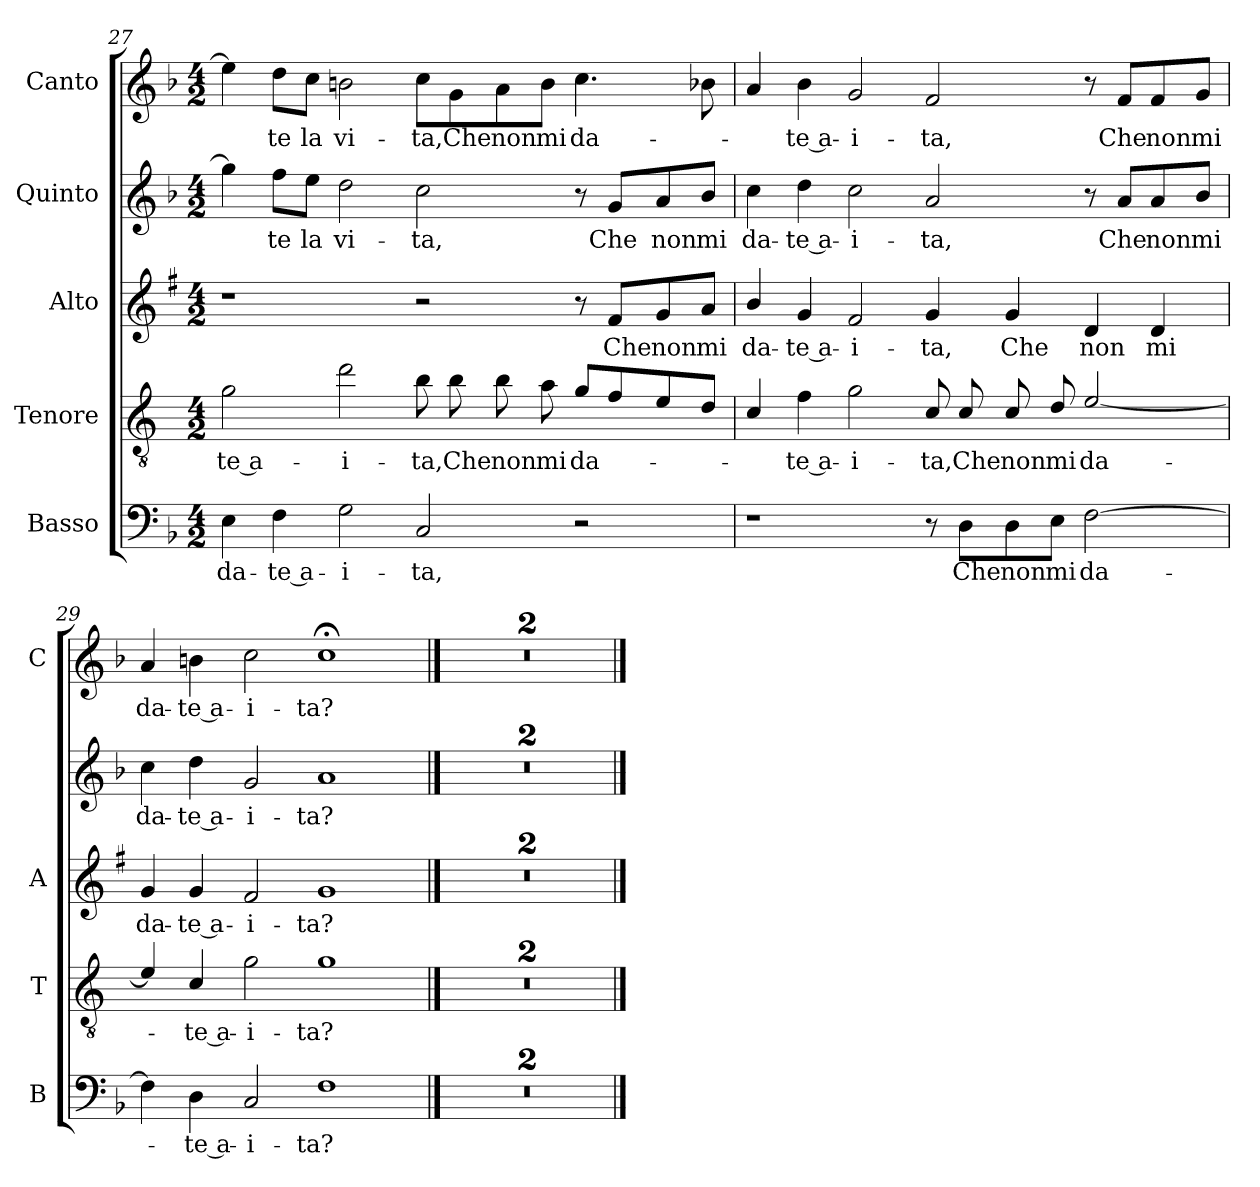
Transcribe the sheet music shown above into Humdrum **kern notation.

**kern	**text	**kern	**text	**kern	**text	**kern	**text	**kern	**text
*part5	*part5	*part4	*part4	*part3	*part3	*part2	*part2	*part1	*part1
*staff5	*staff5	*staff4	*staff4	*staff3	*staff3	*staff2	*staff2	*staff1	*staff1
*I"Basso	*	*I"Tenore	*	*I"Alto	*	*I"Quinto	*	*I"Canto	*
*I'B	*	*I'T	*	*I'A	*	*	*	*I'C	*
*clefF4	*	*clefGv2	*	*clefG2	*	*clefG2	*	*clefG2	*
*	*	*ITrd4c7	*	*ITrd1c2	*	*	*	*	*
*k[b-]	*	*k[b-]	*	*k[b-]	*	*k[b-]	*	*k[b-]	*
*F:	*	*F:	*	*F:	*	*F:	*	*F:	*
*M4/2	*	*M4/2	*	*M4/2	*	*M4/2	*	*M4/2	*
=27	=27	=27	=27	=27	=27	=27	=27	=27	=27
!	!LO:LY:b	!	!LO:LY:b	!	!	!	!	!	!
4E\	da-	2c\	-te a-	1r	.	4gg\]	.	4ee\]	.
!	!LO:LY:b	!	!	!	!	!	!LO:LY:b	!	!LO:LY:b
4F\	-te a-	.	.	.	.	8ff\L	-te	8dd\L	-te
!	!	!	!	!	!	!	!LO:LY:b	!	!LO:LY:b
.	.	.	.	.	.	8ee\J	la	8cc\J	la
!	!LO:LY:b	!	!LO:LY:b	!	!	!	!LO:LY:b	!	!LO:LY:b
2G\	-i-	2g\	-i-	.	.	2dd\	vi-	2bn\	vi-
!	!LO:LY:b	!	!LO:LY:b	!	!	!	!LO:LY:b	!	!LO:LY:b
2C/	-ta,	8e\	-ta,	2r	.	2cc\	-ta,	8cc\L	-ta,
!	!	!	!LO:LY:b	!	!	!	!	!	!LO:LY:b
.	.	8e\	Che	.	.	.	.	8g\	Che
!	!	!	!LO:LY:b	!	!	!	!	!	!LO:LY:b
.	.	8e\	non	.	.	.	.	8a\	non
!	!	!	!LO:LY:b	!	!	!	!	!	!LO:LY:b
.	.	8d\	mi	.	.	.	.	8b\J	mi
!	!	!	!LO:LY:b	!	!	!	!	!	!LO:LY:b
2r	.	8c/L	da-	8r	.	8r	.	4.cc\	da-
!	!	!	!	!	!LO:LY:b	!	!LO:LY:b	!	!
.	.	8B-/	.	8e/L	Che	8g/L	Che	.	.
!	!	!	!	!	!LO:LY:b	!	!LO:LY:b	!	!
.	.	8A/	.	8f/	non	8a/	non	.	.
!	!	!	!	!	!LO:LY:b	!	!LO:LY:b	!	!
.	.	8G/J	.	8g/J	mi	8b-/J	mi	8b-X\	.
!!LO:LB:g=z
=28	=28	=28	=28	=28	=28	=28	=28	=28	=28
!	!	!	!	!	!LO:LY:b	!	!LO:LY:b	!	!
1r	.	4F/	.	4a/	da-	4cc\	da-	4a/	.
!	!	!	!LO:LY:b	!	!LO:LY:b	!	!LO:LY:b	!	!LO:LY:b
.	.	4B-\	-te a-	4f/	-te a-	4dd\	-te a-	4b-\	-te a-
!	!	!	!LO:LY:b	!	!LO:LY:b	!	!LO:LY:b	!	!LO:LY:b
.	.	2c\	-i-	2e/	-i-	2cc\	-i-	2g/	-i-
!	!	!	!LO:LY:b	!	!LO:LY:b	!	!LO:LY:b	!	!LO:LY:b
8r	.	8F/	-ta,	4f/	-ta,	2a/	-ta,	2f/	-ta,
!	!LO:LY:b	!	!LO:LY:b	!	!	!	!	!	!
8D\L	Che	8F/	Che	.	.	.	.	.	.
!	!LO:LY:b	!	!LO:LY:b	!	!LO:LY:b	!	!	!	!
8D\	non	8F/	non	4f/	Che	.	.	.	.
!	!LO:LY:b	!	!LO:LY:b	!	!	!	!	!	!
8E\J	mi	8G/	mi	.	.	.	.	.	.
!	!LO:LY:b	!	!LO:LY:b	!	!LO:LY:b	!	!	!	!
[2F\	da-	[2A/	da-	4c/	non	8r	.	8r	.
!	!	!	!	!	!	!	!LO:LY:b	!	!LO:LY:b
.	.	.	.	.	.	8a/L	Che	8f/L	Che
!	!	!	!	!	!LO:LY:b	!	!LO:LY:b	!	!LO:LY:b
.	.	.	.	4c/	mi	8a/	non	8f/	non
!	!	!	!	!	!	!	!LO:LY:b	!	!LO:LY:b
.	.	.	.	.	.	8b-/J	mi	8g/J	mi
=29	=29	=29	=29	=29	=29	=29	=29	=29	=29
!	!	!	!	!	!LO:LY:b	!	!LO:LY:b	!	!LO:LY:b
4F\]	.	4A/]	.	4f/	da-	4cc\	da-	4a/	da-
!	!LO:LY:b	!	!LO:LY:b	!	!LO:LY:b	!	!LO:LY:b	!	!LO:LY:b
4D\	-te a-	4F/	-te a-	4f/	-te a-	4dd\	-te a-	4bn\	-te a-
!	!LO:LY:b	!	!LO:LY:b	!	!LO:LY:b	!	!LO:LY:b	!	!LO:LY:b
2C/	-i-	2c\	-i-	2e/	-i-	2g/	-i-	2cc\	-i-
!	!LO:LY:b	!	!LO:LY:b	!	!LO:LY:b	!	!LO:LY:b	!	!LO:LY:b
1F	-ta?	1c	-ta?	1f	-ta?	1a	-ta?	1cc;<	-ta?
==30	==30	==30	==30	==30	==30	==30	==30	==30	==30
0r	.	0r	.	0r	.	0r	.	0r	.
=31	=31	=31	=31	=31	=31	=31	=31	=31	=31
0r	.	0r	.	0r	.	0r	.	0r	.
==	==	==	==	==	==	==	==	==	==
*-	*-	*-	*-	*-	*-	*-	*-	*-	*-
